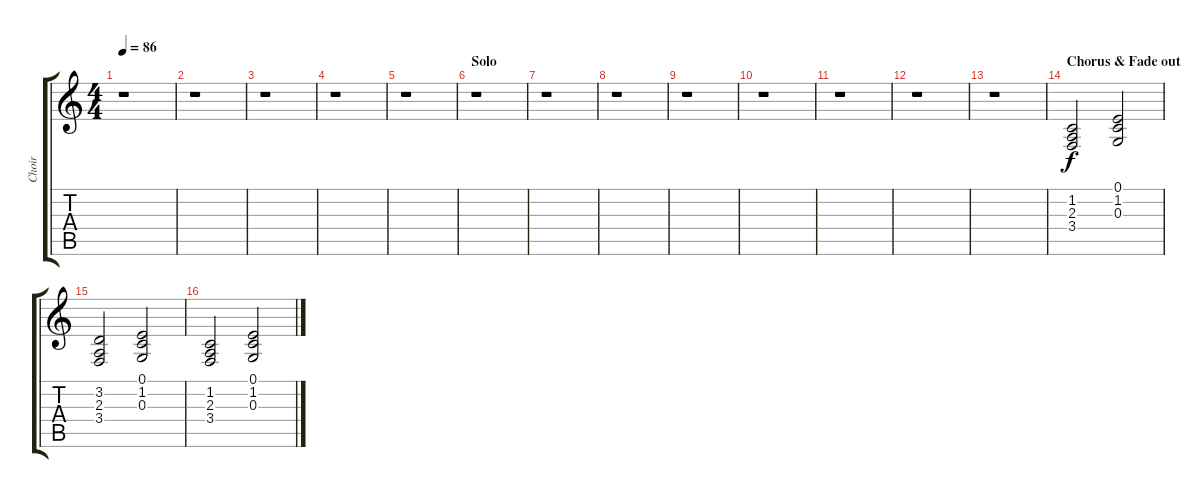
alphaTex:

\track ("Choir" "Choir") {instrument choiraahs}
\staff {score tabs}
\tuning (E4 B3 G3 D3 A2 E2) {hide}
\ts (4 4)
\tempo 86
\clef g2
\ks c
r.1{dy f} |
r.1 |
r.1 |
r.1 |
r.1 |
\section ("" "Solo")
r.1 |
r.1 |
r.1 |
r.1 |
r.1 |
r.1 |
r.1 |
r.1 |
\section ("" "Chorus & Fade out")
(1.2 2.3 3.4).2 (0.1 1.2 0.3).2 |
(3.2 2.3 3.4).2 (0.1 1.2 0.3).2 |
(1.2 2.3 3.4).2 (0.1 1.2 0.3).2
